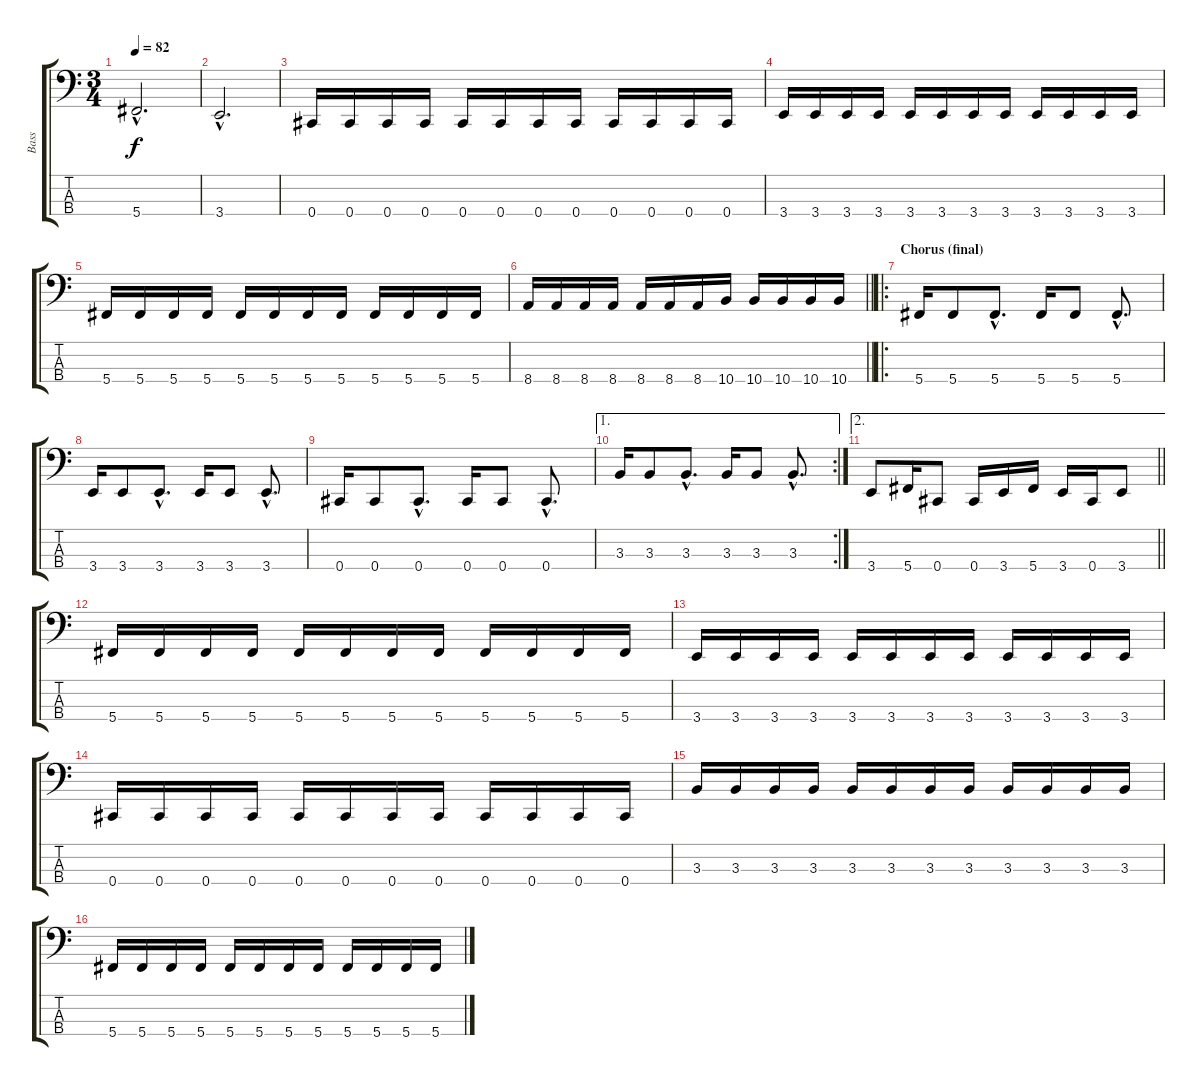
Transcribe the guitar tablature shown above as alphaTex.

\track ("Bass" "Bass") {instrument electricbasspick}
\staff {score tabs}
\tuning (Gb2 Db2 Ab1 Db1) {hide}
\ts (3 4)
\tempo 82
\clef f4
\ks c
5.4{hac}.2{d dy f} |
3.4{hac}.2{d} |
0.4.16 0.4.16 0.4.16 0.4.16 0.4.16 0.4.16 0.4.16 0.4.16 0.4.16 0.4.16 0.4.16 0.4.16 |
3.4.16 3.4.16 3.4.16 3.4.16 3.4.16 3.4.16 3.4.16 3.4.16 3.4.16 3.4.16 3.4.16 3.4.16 |
5.4.16 5.4.16 5.4.16 5.4.16 5.4.16 5.4.16 5.4.16 5.4.16 5.4.16 5.4.16 5.4.16 5.4.16 |
\barLineRight lightlight
8.4.16 8.4.16 8.4.16 8.4.16 8.4.16 8.4.16 8.4.16 10.4.16 10.4.16 10.4.16 10.4.16 10.4.16 |
\ro
\section ("" "Chorus (final)")
5.4.16 5.4.8 5.4{hac}.8{d} 5.4.16 5.4.8 5.4{hac}.8{d} |
3.4.16 3.4.8 3.4{hac}.8{d} 3.4.16 3.4.8 3.4{hac}.8{d} |
0.4.16 0.4.8 0.4{hac}.8{d} 0.4.16 0.4.8 0.4{hac}.8{d} |
\ae 1
\rc 2
3.3.16 3.3.8 3.3{hac}.8{d} 3.3.16 3.3.8 3.3{hac}.8{d} |
\ae 2
\barLineRight lightlight
3.4.8 5.4.16 0.4.8 0.4.16 3.4.16 5.4.16 3.4.16 0.4.16 3.4.8 |
5.4.16 5.4.16 5.4.16 5.4.16 5.4.16 5.4.16 5.4.16 5.4.16 5.4.16 5.4.16 5.4.16 5.4.16 |
3.4.16 3.4.16 3.4.16 3.4.16 3.4.16 3.4.16 3.4.16 3.4.16 3.4.16 3.4.16 3.4.16 3.4.16 |
0.4.16 0.4.16 0.4.16 0.4.16 0.4.16 0.4.16 0.4.16 0.4.16 0.4.16 0.4.16 0.4.16 0.4.16 |
3.3.16 3.3.16 3.3.16 3.3.16 3.3.16 3.3.16 3.3.16 3.3.16 3.3.16 3.3.16 3.3.16 3.3.16 |
5.4.16 5.4.16 5.4.16 5.4.16 5.4.16 5.4.16 5.4.16 5.4.16 5.4.16 5.4.16 5.4.16 5.4.16
